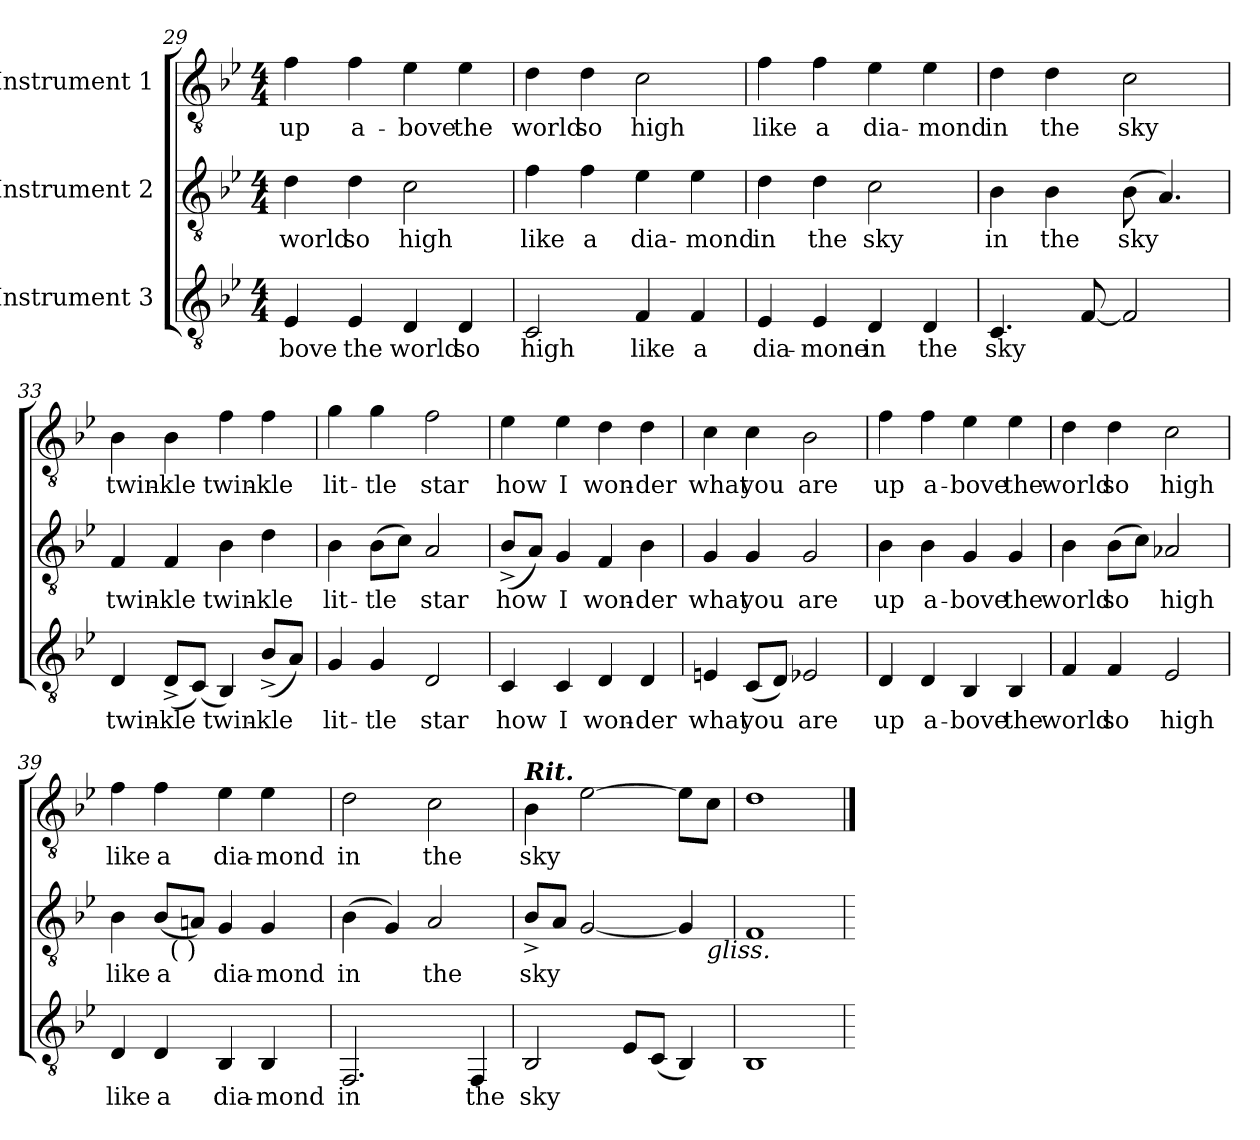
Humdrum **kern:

**kern	**text	**kern	**text	**kern	**text
*part3	*part3	*part2	*part2	*part1	*part1
*staff3	*staff3	*staff2	*staff2	*staff1	*staff1
*I"Instrument 3	*	*I"Instrument 2	*	*I"Instrument 1	*
*clefGv2	*	*clefGv2	*	*clefGv2	*
*k[b-e-]	*	*k[b-e-]	*	*k[b-e-]	*
*B-:	*	*B-:	*	*B-:	*
*M4/4	*	*M4/4	*	*M4/4	*
=29	=29	=29	=29	=29	=29
!	!LO:LY:b:cj	!	!LO:LY:b:cj	!	!LO:LY:b:cj
4E-/	-bove	4d\	world	4f\	up
!	!LO:LY:b:cj	!	!LO:LY:b:cj	!	!LO:LY:b:cj
4E-/	the	4d\	so	4f\	a-
!	!LO:LY:b:cj	!	!LO:LY:b:cj	!	!LO:LY:b:cj
4D/	world	2c\	high	4e-\	-bove
!	!LO:LY:b:cj	!	!	!	!LO:LY:b:cj
4D/	so	.	.	4e-\	the
=30	=30	=30	=30	=30	=30
!	!LO:LY:b:cj	!	!LO:LY:b:cj	!	!LO:LY:b:cj
2C/	high	4f\	like	4d\	world
!	!	!	!LO:LY:b:cj	!	!LO:LY:b:cj
.	.	4f\	a	4d\	so
!	!LO:LY:b:cj	!	!LO:LY:b:cj	!	!LO:LY:b:cj
4F/	like	4e-\	dia-	2c\	high
!	!LO:LY:b:cj	!	!LO:LY:b:cj	!	!
4F/	a	4e-\	-mond	.	.
!!LO:LB:g=z
=31	=31	=31	=31	=31	=31
!	!LO:LY:b	!	!LO:LY:b:cj	!	!LO:LY:b:cj
4E-/	dia-	4d\	in	4f\	like
!	!LO:LY:b:cj	!	!LO:LY:b:cj	!	!LO:LY:b:cj
4E-/	-mone	4d\	the	4f\	a
!	!LO:LY:b:cj	!	!LO:LY:b:cj	!	!LO:LY:b
4D/	in	2c\	sky	4e-\	dia-
!	!LO:LY:b:cj	!	!	!	!LO:LY:b:cj
4D/	the	.	.	4e-\	-mond
=32	=32	=32	=32	=32	=32
!	!LO:LY:b:cj	!	!LO:LY:b:cj	!	!LO:LY:b:cj
4.C/	sky	4B-\	in	4d\	in
!	!	!	!LO:LY:b:cj	!	!LO:LY:b:cj
.	.	4B-\	the	4d\	the
[<8F/	.	.	.	.	.
!	!	!	!LO:LY:b:cj	!	!LO:LY:b:cj
2F/]	.	(>8B-\	sky	2c\	sky
.	.	4.A/)	.	.	.
=33	=33	=33	=33	=33	=33
!	!LO:LY:b	!	!LO:LY:b	!	!LO:LY:b
4D/	twin-	4F/	twin-	4B-\	twin-
!	!LO:LY:b:rj	!	!LO:LY:b:rj	!	!LO:LY:b:rj
(<8D^>/L	-kle	4F/	-kle	4B-\	-kle
(>8C/J)	.	.	.	.	.
!	!LO:LY:b	!	!LO:LY:b	!	!LO:LY:b
4BB-/)	twin-	4B-\	twin-	4f\	twin-
!	!LO:LY:b:rj	!	!LO:LY:b:rj	!	!LO:LY:b:rj
(<8B-^>/L	-kle	4d\	-kle	4f\	-kle
8A/J)	.	.	.	.	.
=34	=34	=34	=34	=34	=34
!	!LO:LY:b:cj	!	!LO:LY:b:cj	!	!LO:LY:b:cj
4G/	lit-	4B-\	lit-	4g\	lit-
!	!LO:LY:b:cj	!	!LO:LY:b:cj	!	!LO:LY:b:cj
4G/	-tle	(>8B-\L	-tle	4g\	-tle
.	.	8c\J)	.	.	.
!	!LO:LY:b:cj	!	!LO:LY:b:cj	!	!LO:LY:b:cj
2D/	star	2A/	star	2f\	star
=35	=35	=35	=35	=35	=35
!	!LO:LY:b:cj	!	!LO:LY:b:cj	!	!LO:LY:b:cj
4C/	how	(<8B-^>/L	how	4e-\	how
.	.	8A/J)	.	.	.
!	!LO:LY:b:cj	!	!LO:LY:b:cj	!	!LO:LY:b:cj
4C/	I	4G/	I	4e-\	I
!	!LO:LY:b	!	!LO:LY:b	!	!LO:LY:b
4D/	won-	4F/	won-	4d\	won-
!	!LO:LY:b:cj	!	!LO:LY:b:cj	!	!LO:LY:b:cj
4D/	-der	4B-\	-der	4d\	-der
=36	=36	=36	=36	=36	=36
!	!LO:LY:b:cj	!	!LO:LY:b:cj	!	!LO:LY:b:cj
4En/	what	4G/	what	4c\	what
!	!LO:LY:b:cj	!	!LO:LY:b:cj	!	!LO:LY:b:cj
(<8C/L	you	4G/	you	4c\	you
8D/J)	.	.	.	.	.
!	!LO:LY:b:cj	!	!LO:LY:b:cj	!	!LO:LY:b:cj
2E-X/	are	2G/	are	2B-\	are
!!LO:LB:g=z
=37	=37	=37	=37	=37	=37
!	!LO:LY:b:cj	!	!LO:LY:b:cj	!	!LO:LY:b:cj
4D/	up	4B-\	up	4f\	up
!	!LO:LY:b:cj	!	!LO:LY:b:cj	!	!LO:LY:b:cj
4D/	a-	4B-\	a-	4f\	a-
!	!LO:LY:b:cj	!	!LO:LY:b:cj	!	!LO:LY:b:cj
4BB-/	-bove	4G/	-bove	4e-\	-bove
!	!LO:LY:b:cj	!	!LO:LY:b:cj	!	!LO:LY:b:cj
4BB-/	the	4G/	the	4e-\	the
=38	=38	=38	=38	=38	=38
!	!LO:LY:b:cj	!	!LO:LY:b:cj	!	!LO:LY:b:cj
4F/	world	4B-\	world	4d\	world
!	!LO:LY:b:cj	!	!LO:LY:b:cj	!	!LO:LY:b:cj
4F/	so	(>8B-\L	so	4d\	so
.	.	8c\J)	.	.	.
!	!LO:LY:b:cj	!	!LO:LY:b:cj	!	!LO:LY:b:cj
2E-/	high	2A-X/	high	2c\	high
=39	=39	=39	=39	=39	=39
!	!LO:LY:b:cj	!	!LO:LY:b:cj	!	!LO:LY:b:cj
*	*	*^	*	*	*
4D/	like	4B-\	4ryy	like	4f\	like
!	!LO:LY:b:cj	!	!	!LO:LY:b:cj	!	!LO:LY:b:cj
4D/	a	(<8B-/L	32.ryy	a	4f\	a
!	!	!	!LO:TX:b:t=( )	!	!	!
.	.	.	2ryy	.	.	.
.	.	8An/J)	.	.	.	.
!	!LO:LY:b	!	!	!LO:LY:b	!	!LO:LY:b
4BB-/	dia-	4G/	.	dia-	4e-\	dia-
!	!LO:LY:b:cj	!	!	!LO:LY:b:cj	!	!LO:LY:b:cj
4BB-/	-mond	4G/	.	-mond	4e-\	-mond
.	.	.	8ryy	.	.	.
.	.	.	16ryy	.	.	.
.	.	.	64ryy	.	.	.
=40	=40	=40	=40	=40	=40	=40
!	!LO:LY:b:cj	!	!	!LO:LY:b:cj	!	!LO:LY:b:cj
*	*	*v	*v	*	*	*
2.FF/	in	(>4B-\	in	2d\	in
.	.	4G/)	.	.	.
!	!	!	!LO:LY:b:cj	!	!LO:LY:b:cj
.	.	2A/	the	2c\	the
!	!LO:LY:b:cj	!	!	!	!
4FF/	the	.	.	.	.
=41	=41	=41	=41	=41	=41
!	!	!	!	!LO:TX:a:Bi:t=Rit.	!
!	!LO:LY:b:cj	!	!LO:LY:b:cj	!	!LO:LY:b:cj
*	*	*^	*	*	*
2BB-/	sky	8B-^>/L	2..ryy	sky	4B-\	sky
.	.	8A/J	.	.	.	.
.	.	[<2G/	.	.	[>2e-\	.
8E-/L	.	.	.	.	.	.
(>8C/J	.	.	.	.	.	.
4BB-/)	.	4G/]	.	.	8e-\L]	.
!	!	!	!LO:TX:b:i:t=gliss.	!	!	!
.	.	.	8ryy	.	8c\J	.
*	*	*v	*v	*	*	*
=42	=42	=42	=42	=42	=42
1BB-	.	1F	.	1d	.
=	==	=	==	==	==
*-	*-	*-	*-	*-	*-
